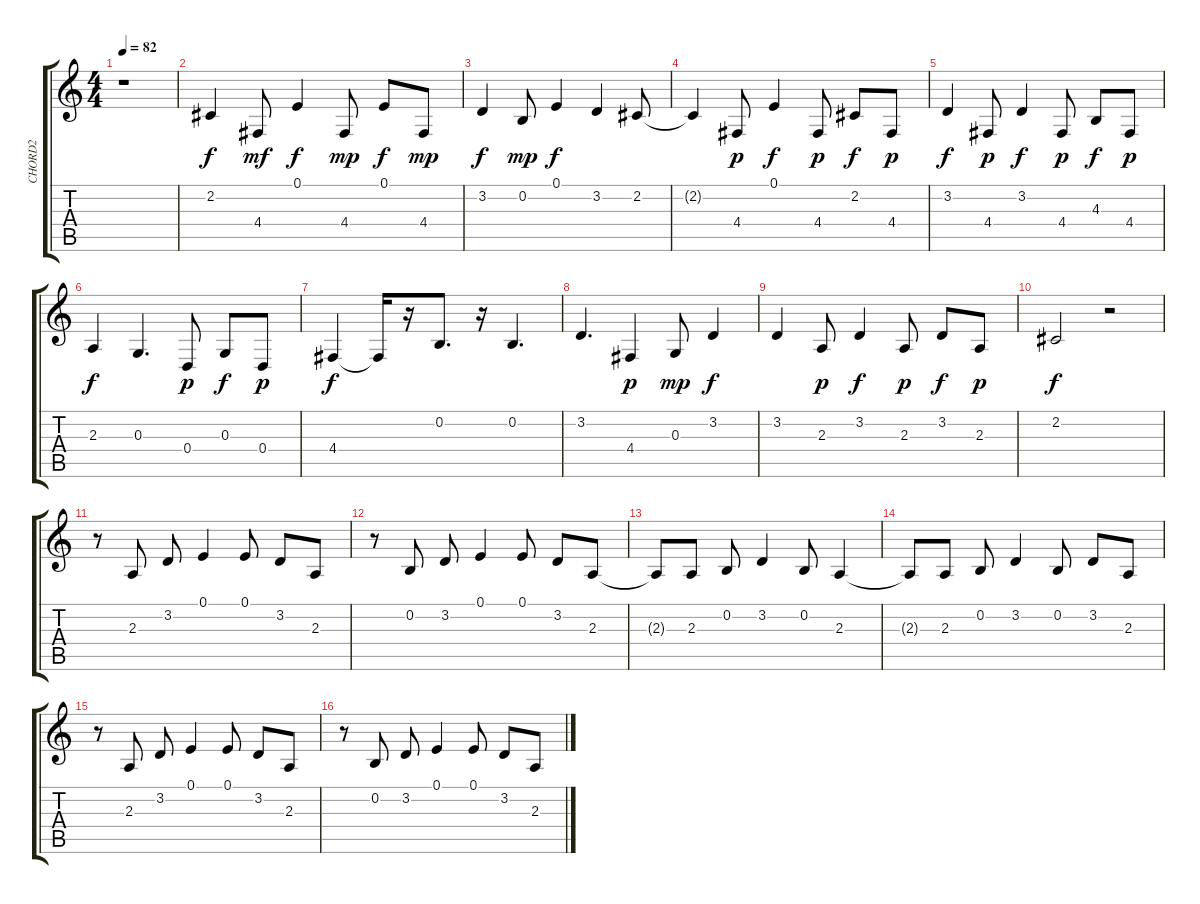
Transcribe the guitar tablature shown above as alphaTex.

\track ("CHORD2" "CHORD2") {instrument harpsichord}
\staff {score tabs}
\tuning (E4 B3 G3 D3 A2 E2) {hide}
\ts (4 4)
\tempo 82
\clef g2
\ks c
r.1{dy f} |
2.2.4 4.4.8{dy mf} 0.1.4{dy f} 4.4.8{dy mp} 0.1.8{dy f} 4.4.8{dy mp} |
3.2.4{dy f} 0.2.8{dy mp} 0.1.4{dy f} 3.2.4 2.2.8 |
2.2{t}.4 4.4.8{dy p} 0.1.4{dy f} 4.4.8{dy p} 2.2.8{dy f} 4.4.8{dy p} |
3.2.4{dy f} 4.4.8{dy p} 3.2.4{dy f} 4.4.8{dy p} 4.3.8{dy f} 4.4.8{dy p} |
2.3.4{dy f} 0.3.4{d} 0.4.8{dy p} 0.3.8{dy f} 0.4.8{dy p} |
4.4.4{dy f} 4.4{t}.16 r.16 0.2.8{d} r.16 0.2.4{d} |
3.2.4{d} 4.4.4{dy p} 0.3.8{dy mp} 3.2.4{dy f} |
3.2.4 2.3.8{dy p} 3.2.4{dy f} 2.3.8{dy p} 3.2.8{dy f} 2.3.8{dy p} |
2.2.2{dy f} r.2 |
r.8 2.3.8 3.2.8 0.1.4 0.1.8 3.2.8 2.3.8 |
r.8 0.2.8 3.2.8 0.1.4 0.1.8 3.2.8 2.3.8 |
2.3{t}.8 2.3.8 0.2.8 3.2.4 0.2.8 2.3.4 |
2.3{t}.8 2.3.8 0.2.8 3.2.4 0.2.8 3.2.8 2.3.8 |
r.8 2.3.8 3.2.8 0.1.4 0.1.8 3.2.8 2.3.8 |
r.8 0.2.8 3.2.8 0.1.4 0.1.8 3.2.8 2.3.8
